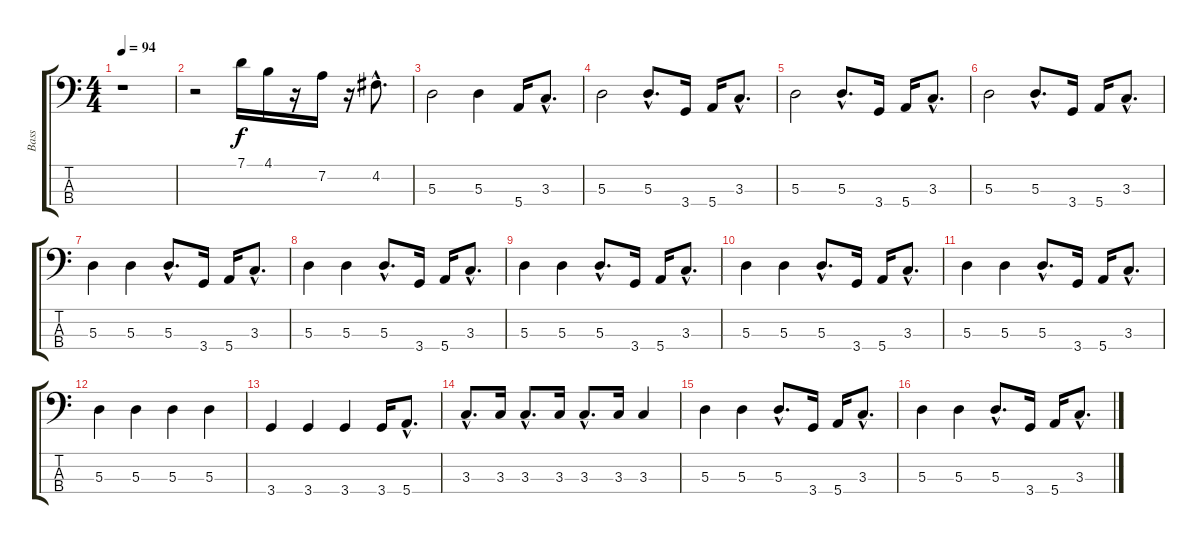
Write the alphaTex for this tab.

\track ("Bass" "Bass") {instrument electricbasspick}
\staff {score tabs}
\tuning (G2 D2 A1 E1) {hide}
\ts (4 4)
\tempo 94
\clef f4
\ks c
r.1{dy f instrument electricbasspick} |
r.2 7.1.16 4.1.16 r.16 7.2.16 r.16 4.2{hac}.8{d} |
5.3.2 5.3.4 5.4.16 3.3{hac}.8{d} |
5.3.2 5.3{hac}.8{d} 3.4.16 5.4.16 3.3{hac}.8{d} |
5.3.2 5.3{hac}.8{d} 3.4.16 5.4.16 3.3{hac}.8{d} |
5.3.2 5.3{hac}.8{d} 3.4.16 5.4.16 3.3{hac}.8{d} |
5.3.4 5.3.4 5.3{hac}.8{d} 3.4.16 5.4.16 3.3{hac}.8{d} |
5.3.4 5.3.4 5.3{hac}.8{d} 3.4.16 5.4.16 3.3{hac}.8{d} |
5.3.4 5.3.4 5.3{hac}.8{d} 3.4.16 5.4.16 3.3{hac}.8{d} |
5.3.4 5.3.4 5.3{hac}.8{d} 3.4.16 5.4.16 3.3{hac}.8{d} |
5.3.4 5.3.4 5.3{hac}.8{d} 3.4.16 5.4.16 3.3{hac}.8{d} |
5.3.4 5.3.4 5.3.4 5.3.4 |
3.4.4 3.4.4 3.4.4 3.4.16 5.4{hac}.8{d} |
3.3{hac}.8{d} 3.3.16 3.3{hac}.8{d} 3.3.16 3.3{hac}.8{d} 3.3.16 3.3.4 |
5.3.4 5.3.4 5.3{hac}.8{d} 3.4.16 5.4.16 3.3{hac}.8{d} |
5.3.4 5.3.4 5.3{hac}.8{d} 3.4.16 5.4.16 3.3{hac}.8{d}
